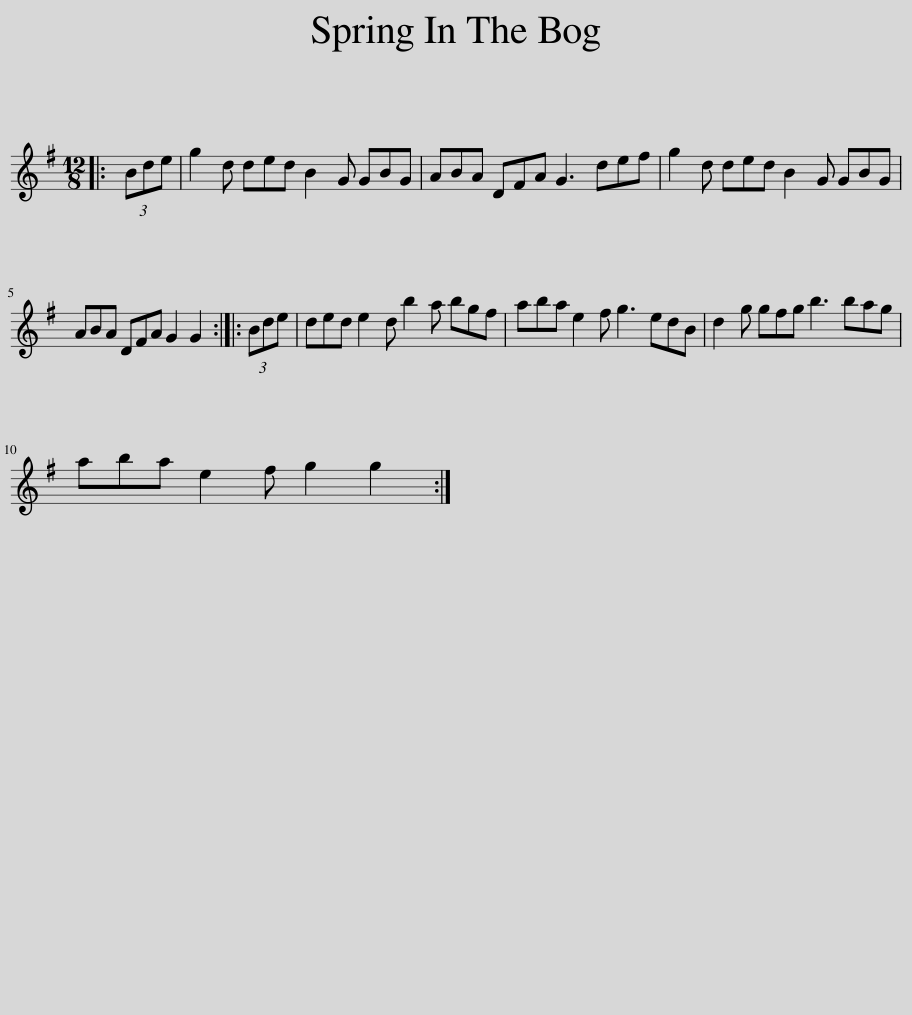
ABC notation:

X:1
L:1/8
M:12/8
I:linebreak $
K:G
V:1 treble
V:1
|: (3Bde | g2 d ded B2 G GBG | ABA DFA G3 def | g2 d ded B2 G GBG |$ ABA DFA G2 G2 :: %5
 (3Bde | ded e2 d b2 a bgf | aba e2 f g3 edB | d2 g gfg b3 bag |$ aba e2 f g2 g2 :| %10
